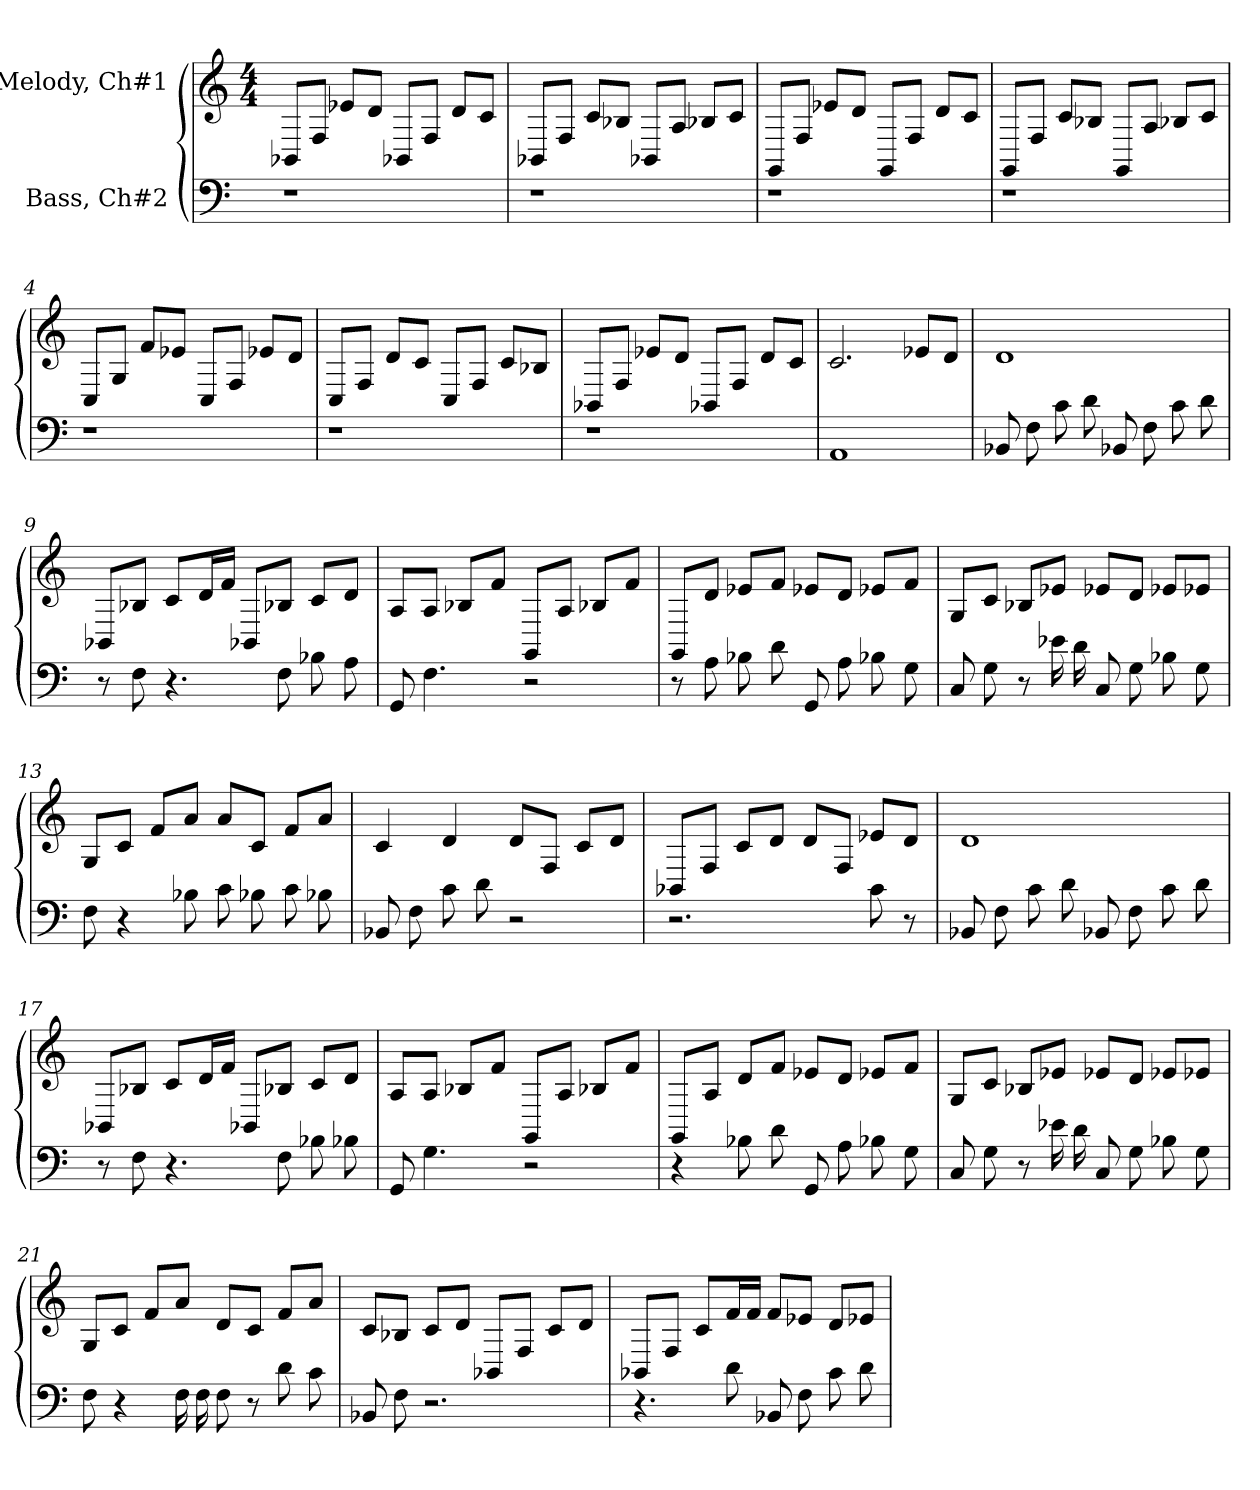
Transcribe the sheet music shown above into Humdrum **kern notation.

**kern	**kern
*part2	*part1
*staff2	*staff1
*I"Bass, Ch#2	*I"Melody, Ch#1
*clefF4	*
*	*M4/4
*MM92	*MM92
=	=
1r	8BB-XL
.	8FJ
.	8e-XL
.	8dJ
.	8BB-XL
.	8FJ
.	8dL
.	8cJ
=1	=1
1r	8BB-XL
.	8FJ
.	8cL
.	8B-XJ
.	8BB-XL
.	8AJ
.	8B-XL
.	8cJ
=2	=2
1r	8GGL
.	8FJ
.	8e-XL
.	8dJ
.	8GGL
.	8FJ
.	8dL
.	8cJ
=3	=3
1r	8GGL
.	8FJ
.	8cL
.	8B-XJ
.	8GGL
.	8AJ
.	8B-XL
.	8cJ
=4	=4
1r	8CL
.	8GJ
.	8fL
.	8e-XJ
.	8CL
.	8FJ
.	8e-XL
.	8dJ
=5	=5
1r	8CL
.	8FJ
.	8dL
.	8cJ
.	8CL
.	8FJ
.	8cL
.	8B-XJ
=6	=6
1r	8BB-XL
.	8FJ
.	8e-XL
.	8dJ
.	8BB-XL
.	8FJ
.	8dL
.	8cJ
=7	=7
1AA	2.c
.	8e-XL
.	8dJ
=8	=8
8BB-X	1d
8F	.
8c	.
8d	.
8BB-X	.
8F	.
8c	.
8d	.
=9	=9
8r	8BB-XL
8F	8B-XJ
4.r	8cL
.	16dL
.	16fJJ
.	8BB-XL
8F	8B-XJ
8B-X	8cL
8A	8dJ
=10	=10
8GG	8AL
4.F	8AJ
.	8B-XL
.	8fJ
2r	8GGL
.	8AJ
.	8B-XL
.	8fJ
=11	=11
8r	8GGL
8A	8dJ
8B-X	8e-XL
8d	8fJ
8GG	8e-XL
8A	8dJ
8B-X	8e-XL
8G	8fJ
=12	=12
8C	8GL
8G	8cJ
8r	8B-XL
16e-X	8e-XJ
16d	.
8C	8e-XL
8G	8dJ
8B-X	8e-XL
8G	8e-XJ
=13	=13
8F	8GL
4r	8cJ
.	8fL
8B-X	8aJ
8c	8aL
8B-X	8cJ
8c	8fL
8B-X	8aJ
=14	=14
8BB-X	4c
8F	.
8c	4d
8d	.
2r	8dL
.	8FJ
.	8cL
.	8dJ
=15	=15
2.r	8BB-XL
.	8FJ
.	8cL
.	8dJ
.	8dL
.	8FJ
8c	8e-XL
8r	8dJ
=16	=16
8BB-X	1d
8F	.
8c	.
8d	.
8BB-X	.
8F	.
8c	.
8d	.
=17	=17
8r	8BB-XL
8F	8B-XJ
4.r	8cL
.	16dL
.	16fJJ
.	8BB-XL
8F	8B-XJ
8B-X	8cL
8B-X	8dJ
=18	=18
8GG	8AL
4.G	8AJ
.	8B-XL
.	8fJ
2r	8GGL
.	8AJ
.	8B-XL
.	8fJ
=19	=19
4r	8GGL
.	8AJ
8B-X	8dL
8d	8fJ
8GG	8e-XL
8A	8dJ
8B-X	8e-XL
8G	8fJ
=20	=20
8C	8GL
8G	8cJ
8r	8B-XL
16e-X	8e-XJ
16d	.
8C	8e-XL
8G	8dJ
8B-X	8e-XL
8G	8e-XJ
=21	=21
8F	8GL
4r	8cJ
.	8fL
16F	8aJ
16F	.
8F	8dL
8r	8cJ
8d	8fL
8c	8aJ
=22	=22
8BB-X	8cL
8F	8B-XJ
2.r	8cL
.	8dJ
.	8BB-XL
.	8FJ
.	8cL
.	8dJ
=23	=23
4.r	8BB-XL
.	8FJ
.	8cL
8d	16fL
.	16fJJ
8BB-X	8fL
8F	8e-XJ
8c	8dL
8d	8e-XJ
=	=
*-	*-
